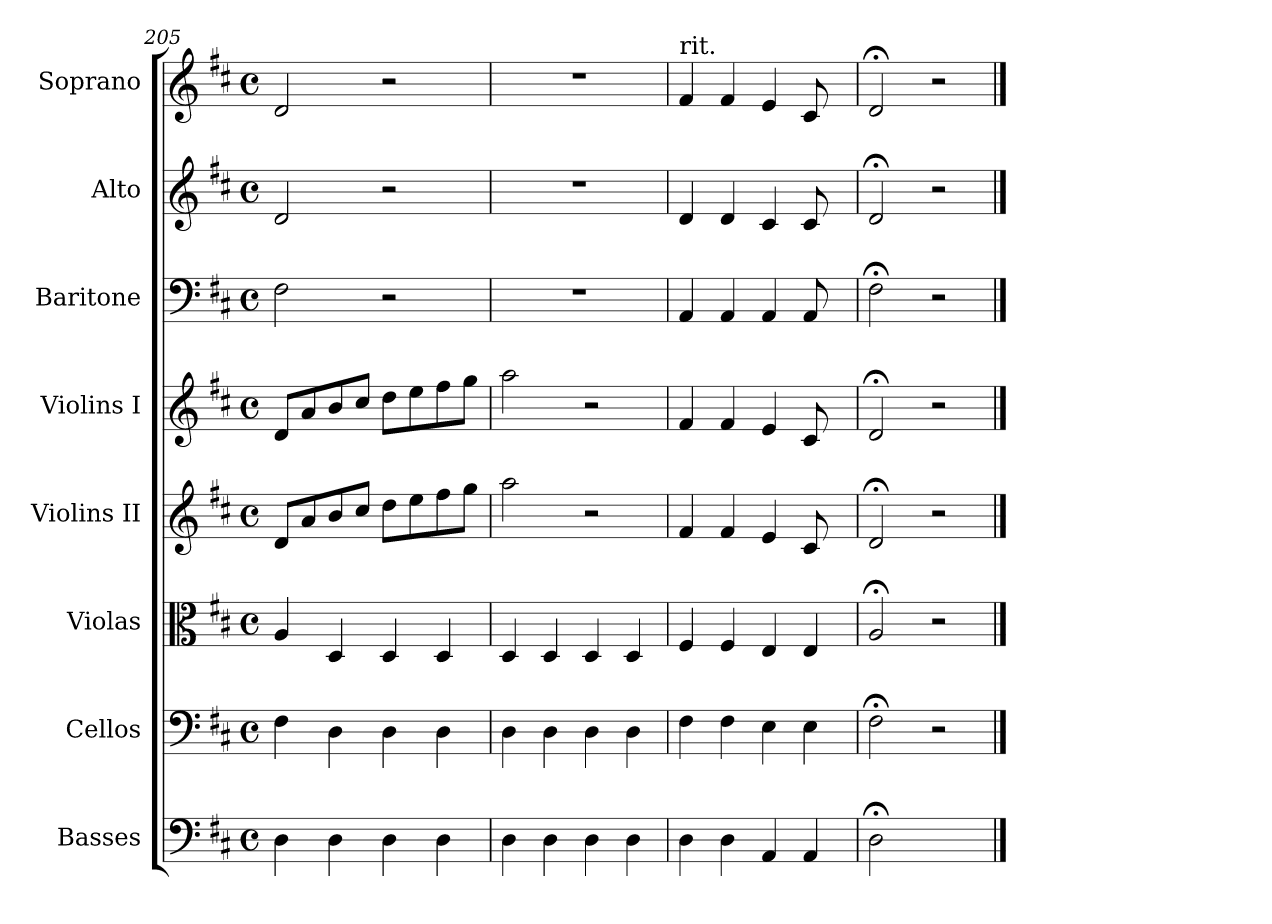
**kern	**kern	**kern	**kern	**kern	**kern	**kern	**kern
*part8	*part7	*part6	*part5	*part4	*part3	*part2	*part1
*staff8	*staff7	*staff6	*staff5	*staff4	*staff3	*staff2	*staff1
*I"Basses	*I"Cellos	*I"Violas	*I"Violins II	*I"Violins I	*I"Baritone	*I"Alto	*I"Soprano
*I'Bass	*I'Cell.	*I'Vla.	*I'Vln. II	*I'Vln. I	*I'B.	*I'A.	*I'S.
*clefF4	*clefF4	*clefC3	*clefG2	*clefG2	*clefF4	*clefG2	*clefG2
*ITrd7c12	*	*	*	*	*	*	*
*k[f#c#]	*k[f#c#]	*k[f#c#]	*k[f#c#]	*k[f#c#]	*k[f#c#]	*k[f#c#]	*k[f#c#]
*D:	*D:	*D:	*D:	*D:	*D:	*D:	*D:
*M4/4	*M4/4	*M4/4	*M4/4	*M4/4	*M4/4	*M4/4	*M4/4
*met(c)	*met(c)	*met(c)	*met(c)	*met(c)	*met(c)	*met(c)	*met(c)
=205	=205	=205	=205	=205	=205	=205	=205
4DD\	4F#\	4A/	8d/L	8d/L	2F#\	2d/	2d/
.	.	.	8a/	8a/	.	.	.
4DD\	4D\	4D/	8b/	8b/	.	.	.
.	.	.	8cc#/J	8cc#/J	.	.	.
4DD\	4D\	4D/	8dd\L	8dd\L	2r	2r	2r
.	.	.	8ee\	8ee\	.	.	.
4DD\	4D\	4D/	8ff#\	8ff#\	.	.	.
.	.	.	8gg\J	8gg\J	.	.	.
=206	=206	=206	=206	=206	=206	=206	=206
4DD\	4D\	4D/	2aa\	2aa\	1r	1r	1r
4DD\	4D\	4D/	.	.	.	.	.
4DD\	4D\	4D/	2r	2r	.	.	.
4DD\	4D\	4D/	.	.	.	.	.
=207	=207	=207	=207	=207	=207	=207	=207
!	!	!	!	!	!	!	!LO:TX:a:t=rit.
4DD\	4F#\	4F#/	4f#/	4f#/	4AA/	4d/	4f#/
4DD\	4F#\	4F#/	4f#/	4f#/	4AA/	4d/	4f#/
4AAA/	4E\	4E/	4e/	4e/	4AA/	4c#/	4e/
4AAA/	4E\	4E/	8c#/	8c#/	8AA/	8c#/	8c#/
.	.	.	8ryy	8ryy	8ryy	8ryy	8ryy
=208	=208	=208	=208	=208	=208	=208	=208
2DD;<\	2F#;<\	2A;/	2d;/	2d;/	2F#;<\	2d;/	2d;/
2ryy	2r	2r	2r	2r	2r	2r	2r
==	==	==	==	==	==	==	==
*-	*-	*-	*-	*-	*-	*-	*-
